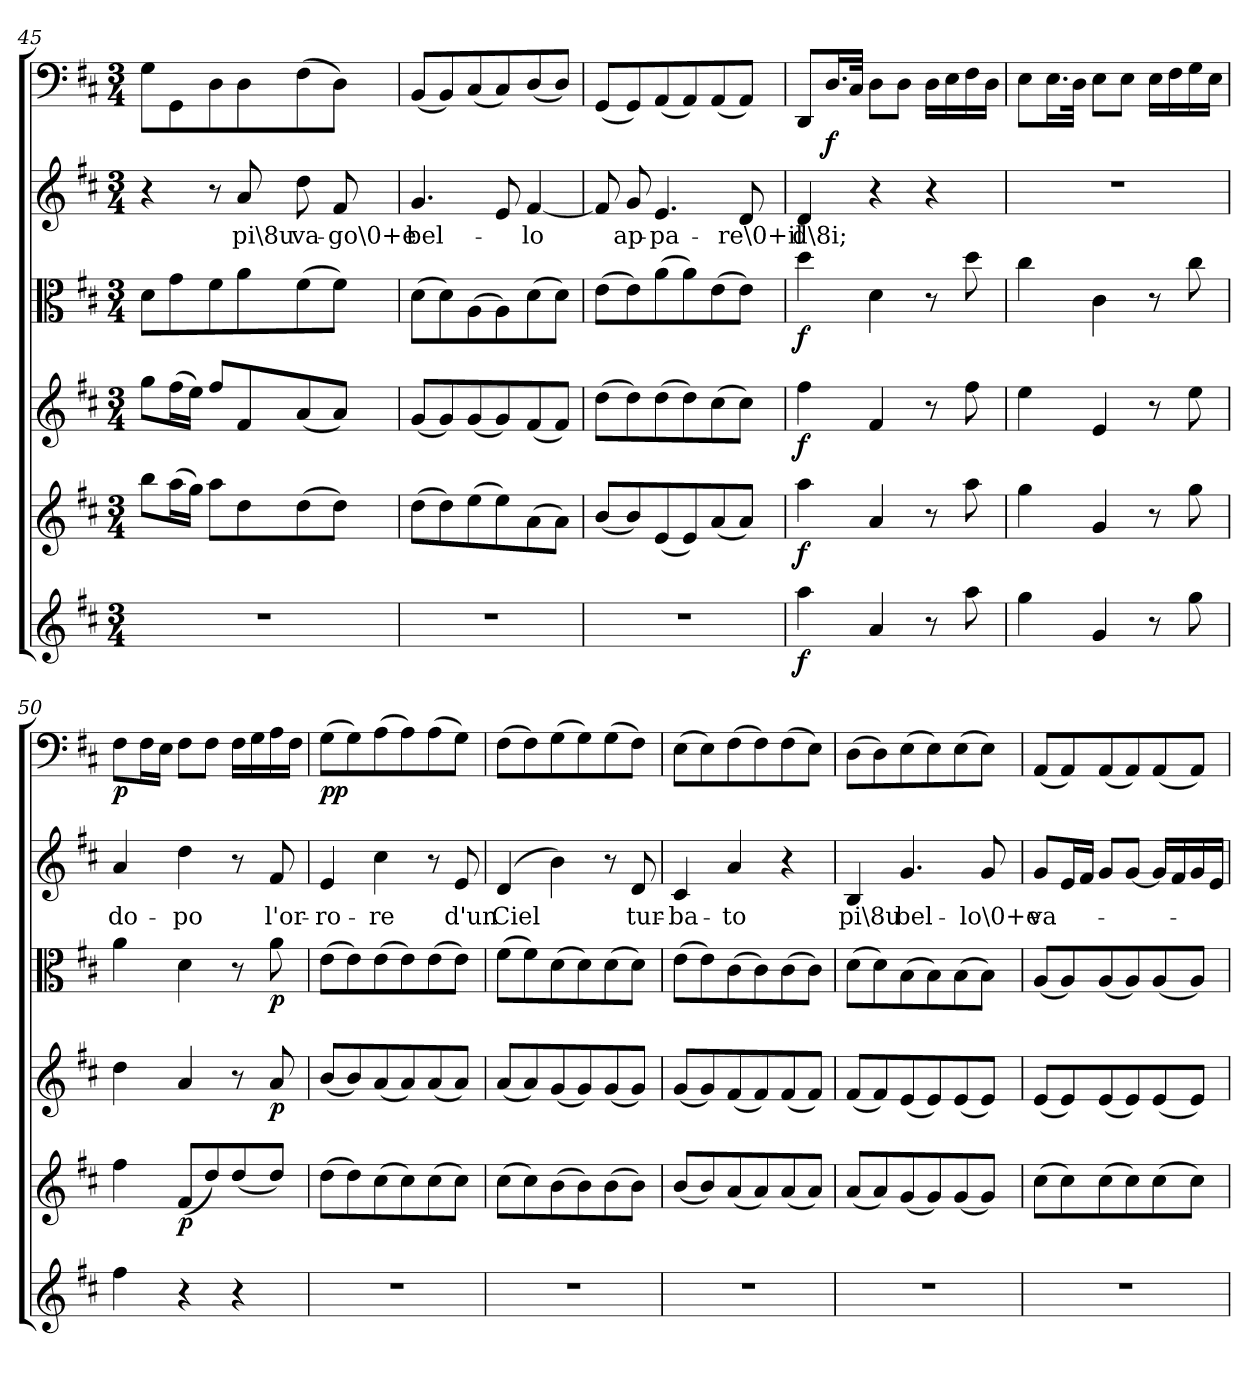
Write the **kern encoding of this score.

**kern	**dynam	**kern	**dynam	**kern	**dynam	**kern	**dynam	**kern	**text	**kern	**dynam
*part6	*part6	*part5	*part5	*part4	*part4	*part3	*part3	*part2	*part2	*part1	*part1
*staff6	*staff6	*staff5	*staff5	*staff4	*staff4	*staff3	*staff3	*staff2	*staff2	*staff1	*staff1
*clefG2	*	*clefG2	*	*clefG2	*	*clefC3	*	*clefG2	*	*clefF4	*
*k[f#c#]	*	*k[f#c#]	*	*k[f#c#]	*	*k[f#c#]	*	*k[f#c#]	*	*k[f#c#]	*
*D:	*	*D:	*	*D:	*	*D:	*	*D:	*	*D:	*
*M3/4	*	*M3/4	*	*M3/4	*	*M3/4	*	*M3/4	*	*M3/4	*
=45	=45	=45	=45	=45	=45	=45	=45	=45	=45	=45	=45
2.r	.	8bb\L	.	8gg\L	.	8d\L	.	4r	.	8G\L	.
.	.	(16aa\L	.	(16ff#\L	.	8g\	.	.	.	8GG\	.
.	.	16gg\JJ)	.	16ee\JJ)	.	.	.	.	.	.	.
.	.	8aa\L	.	8ff#/L	.	8f#\	.	8r	.	8D\	.
.	.	8dd\	.	8f#/	.	8a\	.	8a/	pi\8u	8D\	.
.	.	(8dd\	.	(8a/	.	(8f#\	.	8dd\	va-	(8F#\	.
.	.	8dd\J)	.	8a/J)	.	8f#\J)	.	8f#/	-go\0+e	8D\J)	.
=46	=46	=46	=46	=46	=46	=46	=46	=46	=46	=46	=46
2.r	.	(8dd\L	.	(8g/L	.	(8d\L	.	4.g/	bel-	(8BB/L	.
.	.	8dd\)	.	8g/)	.	8d\)	.	.	.	8BB/)	.
.	.	(8ee\	.	(8g/	.	(8A\	.	.	.	(8C#/	.
.	.	8ee\)	.	8g/)	.	8A\)	.	8e/	.	8C#/)	.
.	.	(8a\	.	(8f#/	.	(8d\	.	[4f#/	-lo	(8D/	.
.	.	8a\J)	.	8f#/J)	.	8d\J)	.	.	.	8D/J)	.
=47	=47	=47	=47	=47	=47	=47	=47	=47	=47	=47	=47
2.r	.	(8b/L	.	(8dd\L	.	(8e\L	.	8f#/]	.	(8GG/L	.
.	.	8b/)	.	8dd\)	.	8e\)	.	8g/	ap-	8GG/)	.
.	.	(8e/	.	(8dd\	.	(8a\	.	4.e/	-pa-	(8AA/	.
.	.	8e/)	.	8dd\)	.	8a\)	.	.	.	8AA/)	.
.	.	(8a/	.	(8cc#\	.	(8e\	.	.	.	(8AA/	.
.	.	8a/J)	.	8cc#\J)	.	8e\J)	.	8d/	-re\0+il	8AA/J)	.
=48	=48	=48	=48	=48	=48	=48	=48	=48	=48	=48	=48
4aa\	f	4aa\	f	4ff#\	f	4dd\	f	4d/	d\8i;	8DD/L	.
.	.	.	.	.	.	.	.	.	.	16.D/L	f
.	.	.	.	.	.	.	.	.	.	32C#/JJk	.
4a/	.	4a/	.	4f#/	.	4d\	.	4r	.	8D\L	.
.	.	.	.	.	.	.	.	.	.	8D\J	.
8r	.	8r	.	8r	.	8r	.	4r	.	16D\LL	.
.	.	.	.	.	.	.	.	.	.	16E\	.
8aa\	.	8aa\	.	8ff#\	.	8dd\	.	.	.	16F#\	.
.	.	.	.	.	.	.	.	.	.	16D\JJ	.
=49	=49	=49	=49	=49	=49	=49	=49	=49	=49	=49	=49
4gg\	.	4gg\	.	4ee\	.	4cc#\	.	2.r	.	8E\L	.
.	.	.	.	.	.	.	.	.	.	16.E\L	.
.	.	.	.	.	.	.	.	.	.	32D\JJk	.
4g/	.	4g/	.	4e/	.	4c#\	.	.	.	8E\L	.
.	.	.	.	.	.	.	.	.	.	8E\J	.
8r	.	8r	.	8r	.	8r	.	.	.	16E\LL	.
.	.	.	.	.	.	.	.	.	.	16F#\	.
8gg\	.	8gg\	.	8ee\	.	8cc#\	.	.	.	16G\	.
.	.	.	.	.	.	.	.	.	.	16E\JJ	.
=50	=50	=50	=50	=50	=50	=50	=50	=50	=50	=50	=50
4ff#\	.	4ff#\	.	4dd\	.	4a\	.	4a/	do-	8F#\L	p
.	.	.	.	.	.	.	.	.	.	16F#\L	.
.	.	.	.	.	.	.	.	.	.	16E\JJ	.
4r	.	(8f#/L	p	4a/	.	4d\	.	4dd\	-po	8F#\L	.
.	.	8dd/)	.	.	.	.	.	.	.	8F#\J	.
4r	.	(8dd/	.	8r	.	8r	.	8r	.	16F#\LL	.
.	.	.	.	.	.	.	.	.	.	16G\	.
.	.	8dd/J)	.	8a/	p	8a\	p	8f#/	l'or-	16A\	.
.	.	.	.	.	.	.	.	.	.	16F#\JJ	.
=51	=51	=51	=51	=51	=51	=51	=51	=51	=51	=51	=51
2.r	.	(8dd\L	.	(8b/L	.	(8e\L	.	4e/	-ro-	(8G\L	pp
.	.	8dd\)	.	8b/)	.	8e\)	.	.	.	8G\)	.
.	.	(8cc#\	.	(8a/	.	(8e\	.	4cc#\	-re	(8A\	.
.	.	8cc#\)	.	8a/)	.	8e\)	.	.	.	8A\)	.
.	.	(8cc#\	.	(8a/	.	(8e\	.	8r	.	(8A\	.
.	.	8cc#\J)	.	8a/J)	.	8e\J)	.	8e/	d'un	8G\J)	.
=52	=52	=52	=52	=52	=52	=52	=52	=52	=52	=52	=52
2.r	.	(8cc#\L	.	(8a/L	.	(8f#\L	.	(4d/	Ciel	(8F#\L	.
.	.	8cc#\)	.	8a/)	.	8f#\)	.	.	.	8F#\)	.
.	.	(8b\	.	(8g/	.	(8d\	.	4b\)	.	(8G\	.
.	.	8b\)	.	8g/)	.	8d\)	.	.	.	8G\)	.
.	.	(8b\	.	(8g/	.	(8d\	.	8r	.	(8G\	.
.	.	8b\J)	.	8g/J)	.	8d\J)	.	8d/	tur-	8F#\J)	.
=53	=53	=53	=53	=53	=53	=53	=53	=53	=53	=53	=53
2.r	.	(8b/L	.	(8g/L	.	(8e\L	.	4c#/	-ba-	(8E\L	.
.	.	8b/)	.	8g/)	.	8e\)	.	.	.	8E\)	.
.	.	(8a/	.	(8f#/	.	(8c#\	.	4a/	-to	(8F#\	.
.	.	8a/)	.	8f#/)	.	8c#\)	.	.	.	8F#\)	.
.	.	(8a/	.	(8f#/	.	(8c#\	.	4r	.	(8F#\	.
.	.	8a/J)	.	8f#/J)	.	8c#\J)	.	.	.	8E\J)	.
=54	=54	=54	=54	=54	=54	=54	=54	=54	=54	=54	=54
2.r	.	(8a/L	.	(8f#/L	.	(8d\L	.	4B/	pi\8u	(8D\L	.
.	.	8a/)	.	8f#/)	.	8d\)	.	.	.	8D\)	.
.	.	(8g/	.	(8e/	.	(8B\	.	4.g/	bel-	(8E\	.
.	.	8g/)	.	8e/)	.	8B\)	.	.	.	8E\)	.
.	.	(8g/	.	(8e/	.	(8B\	.	.	.	(8E\	.
.	.	8g/J)	.	8e/J)	.	8B\J)	.	8g/	-lo\0+e	8E\J)	.
=55	=55	=55	=55	=55	=55	=55	=55	=55	=55	=55	=55
2.r	.	(8cc#\L	.	(8e/L	.	(8A/L	.	8g/L	va-	(8AA/L	.
.	.	8cc#\)	.	8e/)	.	8A/)	.	16e/L	.	8AA/)	.
.	.	.	.	.	.	.	.	16f#/JJ	.	.	.
.	.	(8cc#\	.	(8e/	.	(8A/	.	8g/L	.	(8AA/	.
.	.	8cc#\)	.	8e/)	.	8A/)	.	[8g/J	.	8AA/)	.
.	.	(8cc#\	.	(8e/	.	(8A/	.	16g/LL]	.	(8AA/	.
.	.	.	.	.	.	.	.	16f#/	.	.	.
.	.	8cc#\J)	.	8e/J)	.	8A/J)	.	16g/	.	8AA/J)	.
.	.	.	.	.	.	.	.	16e/JJ	.	.	.
=	=	=	=	=	=	=	=	=	=	=	=
*-	*-	*-	*-	*-	*-	*-	*-	*-	*-	*-	*-
